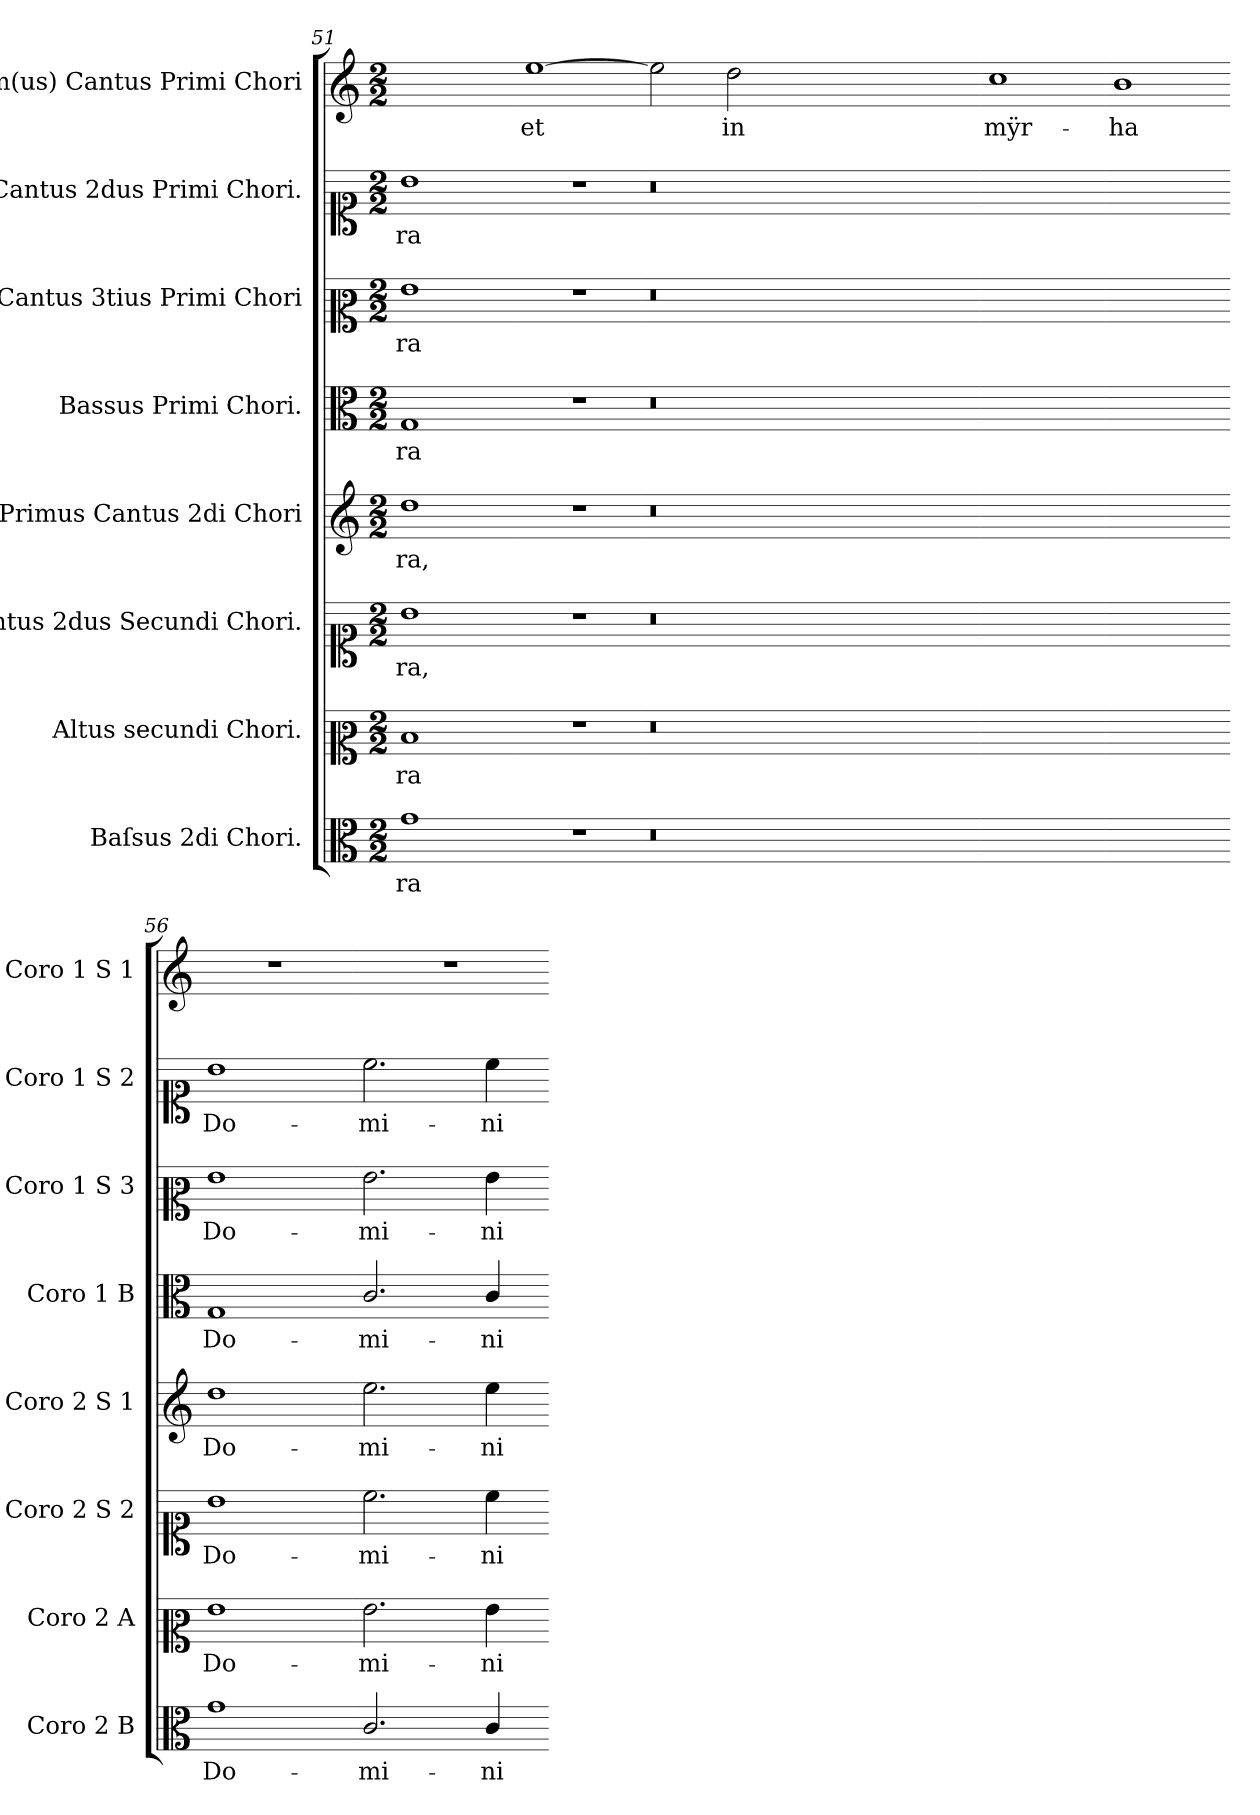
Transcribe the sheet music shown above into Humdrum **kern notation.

**kern	**text	**kern	**text	**kern	**text	**kern	**text	**kern	**text	**kern	**text	**kern	**text	**kern	**text
*part8	*part8	*part7	*part7	*part6	*part6	*part5	*part5	*part4	*part4	*part3	*part3	*part2	*part2	*part1	*part1
*staff8	*staff8	*staff7	*staff7	*staff6	*staff6	*staff5	*staff5	*staff4	*staff4	*staff3	*staff3	*staff2	*staff2	*staff1	*staff1
*I"Baſsus 2di Chori.	*	*I"Altus secundi Chori.	*	*I"Cantus 2dus Secundi Chori.	*	*I"Primus Cantus 2di Chori	*	*I"Bassus Primi Chori.	*	*I"Cantus 3tius Primi Chori	*	*I"Cantus 2dus Primi Chori.	*	*I"Im(us) Cantus Primi Chori	*
*I'Coro 2 B	*	*I'Coro 2 A	*	*I'Coro 2 S 2	*	*I'Coro 2 S 1	*	*I'Coro 1 B	*	*I'Coro 1 S 3	*	*I'Coro 1 S 2	*	*I'Coro 1 S 1	*
*clefC3	*	*clefC2	*	*clefC1	*	*clefG2	*	*clefC3	*	*clefC2	*	*clefC1	*	*clefG2	*
*k[]	*	*k[]	*	*k[]	*	*k[]	*	*k[]	*	*k[]	*	*k[]	*	*k[]	*
*M2/2	*	*M2/2	*	*M2/2	*	*M2/2	*	*M2/2	*	*M2/2	*	*M2/2	*	*M2/2	*
=51	=51	=51	=51	=51	=51	=51	=51	=51	=51	=51	=51	=51	=51	=51	=51
1g	-ra	1d	-ra	1b	-ra,	1dd	-ra,	1G	-ra	1g	-ra	1b	-ra	1ryy	.
=52-	=52-	=52-	=52-	=52-	=52-	=52-	=52-	=52-	=52-	=52-	=52-	=52-	=52-	=52-	=52-
1r	.	1r	.	1r	.	1r	.	1r	.	1r	.	1r	.	[1ee	et
=53-	=53-	=53-	=53-	=53-	=53-	=53-	=53-	=53-	=53-	=53-	=53-	=53-	=53-	=53-	=53-
0.r	.	0.r	.	0.r	.	0.r	.	0.r	.	0.r	.	0.r	.	2ee]	.
.	.	.	.	.	.	.	.	.	.	.	.	.	.	2dd\	in
.	.	.	.	.	.	.	.	.	.	.	.	.	.	0ryy	.
=54-	=54-	=54-	=54-	=54-	=54-	=54-	=54-	=54-	=54-	=54-	=54-	=54-	=54-	=54-	=54-
1ryy	.	1ryy	.	1ryy	.	1ryy	.	1ryy	.	1ryy	.	1ryy	.	1cc	mÿr-
=55-	=55-	=55-	=55-	=55-	=55-	=55-	=55-	=55-	=55-	=55-	=55-	=55-	=55-	=55-	=55-
1ryy	.	1ryy	.	1ryy	.	1ryy	.	1ryy	.	1ryy	.	1ryy	.	1b	-ha
=56-	=56-	=56-	=56-	=56-	=56-	=56-	=56-	=56-	=56-	=56-	=56-	=56-	=56-	=56-	=56-
1g	Do-	1g	Do-	1b	Do-	1dd	Do-	1G	Do-	1g	Do-	1b	Do-	1r	.
=57-	=57-	=57-	=57-	=57-	=57-	=57-	=57-	=57-	=57-	=57-	=57-	=57-	=57-	=57-	=57-
2.c/	-mi-	2.g\	-mi-	2.cc\	-mi-	2.ee\	-mi-	2.c/	-mi-	2.g\	-mi-	2.cc\	-mi-	1r	.
4c/	-ni-	4g\	-ni-	4cc\	-ni-	4ee\	-ni-	4c/	-ni-	4g\	-ni-	4cc\	-ni-	.	.
=-	=-	=-	=-	=-	=-	=-	=-	=-	=-	=-	=-	=-	=-	=-	=-
*-	*-	*-	*-	*-	*-	*-	*-	*-	*-	*-	*-	*-	*-	*-	*-
